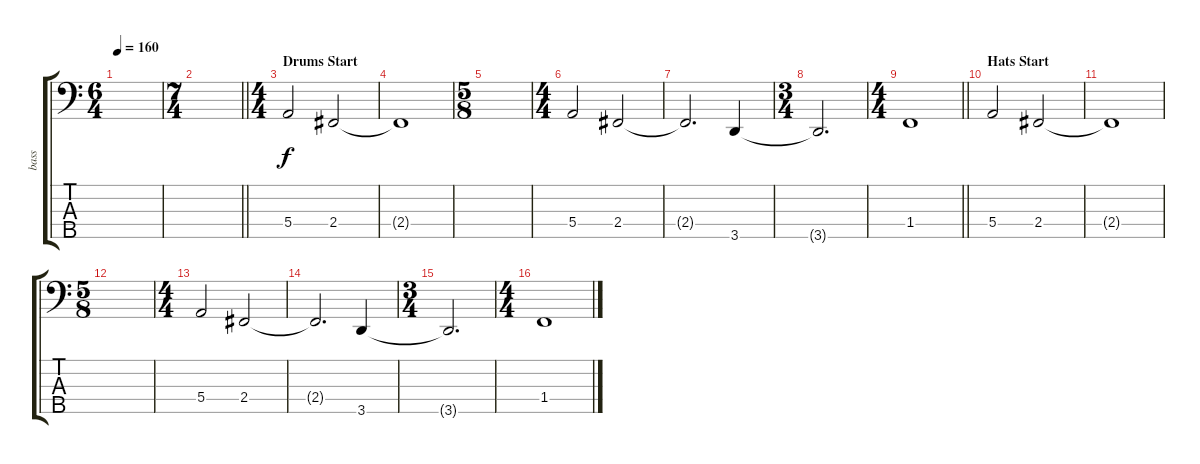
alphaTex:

\track ("bass" "bass") {instrument electricbassfinger}
\staff {score tabs}
\tuning (G2 D2 A1 E1 B0) {hide}
\ts (6 4)
\tempo 160
\clef f4
\ks c
|
\ts (7 4)
\barLineRight lightlight
|
\ts (4 4)
\section ("" "Drums Start")
5.4.2 2.4.2 |
2.4{t}.1 |
\ts (5 8)
|
\ts (4 4)
5.4.2 2.4.2 |
2.4{t}.2{d} 3.5.4 |
\ts (3 4)
3.5{t}.2{d} |
\ts (4 4)
\barLineRight lightlight
1.4.1 |
\section ("" "Hats Start")
5.4.2 2.4.2 |
2.4{t}.1 |
\ts (5 8)
|
\ts (4 4)
5.4.2 2.4.2 |
2.4{t}.2{d} 3.5.4 |
\ts (3 4)
3.5{t}.2{d} |
\ts (4 4)
1.4.1
